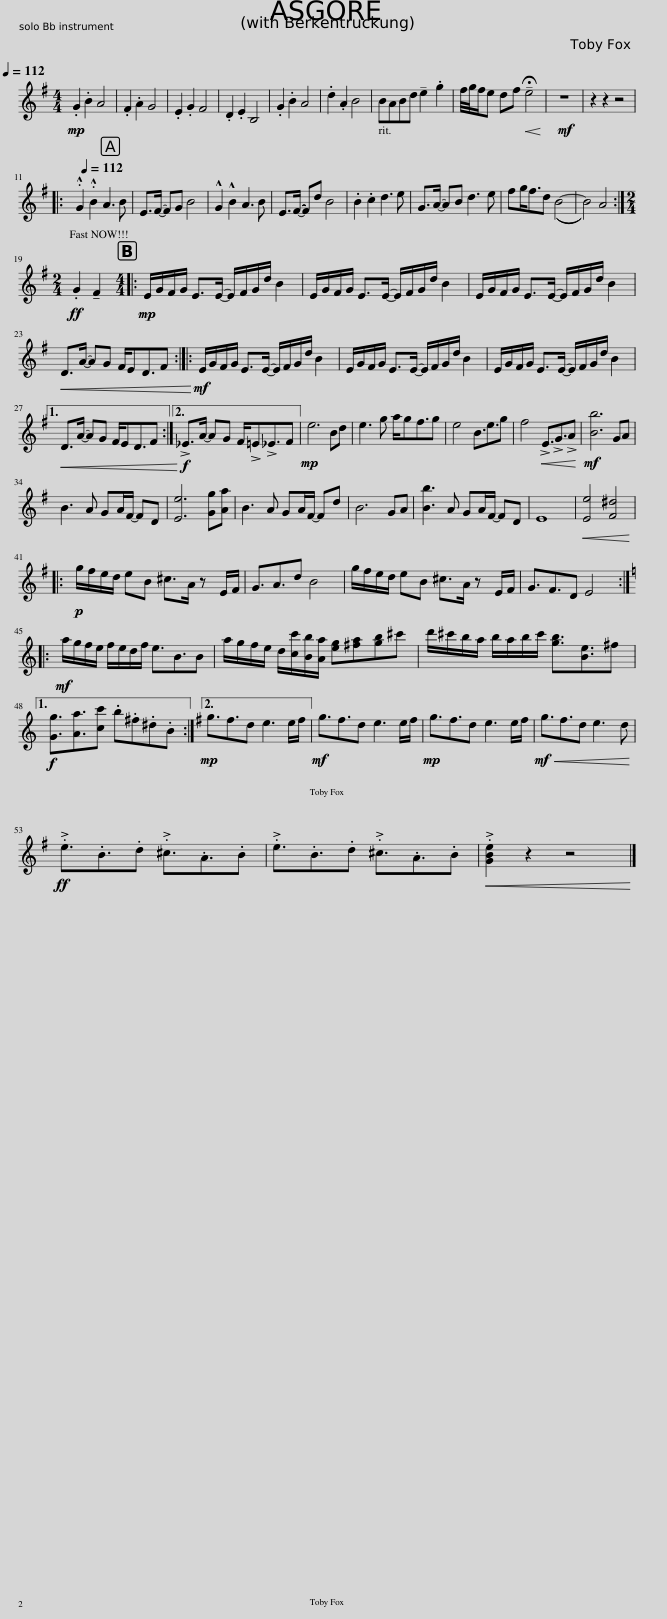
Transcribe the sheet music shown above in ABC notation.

X:1
L:1/8
Q:1/4=112
M:4/4
I:linebreak $
K:G
V:1 treble
V:1
!mp! .G2 .B2 A4 | .F2 .A2 G4 | .E2 .G2 F4 | .D2 .E2 B,4 | .G2 .B2 A4 | %5
 .d2 .A2 B4 | BABd !tenuto!e2 .g2 | f/4g/4f/e df!<(! !tenuto!!fermata!e4!<)! |!mf! z8 | z2 z2 z4 |:$ %10
[Q:1/4=112] .G2 .B2 A3 B | E>(F- F)G B4 | !^!G2 !^!B2 A3 B | E>((((F- F))))d B4 | .B2 .c2 d3 e | %15
 G>(A- A)B d3 e | fg<fd (((B4- | B4))) A4 :|$[M:2/4]!ff! .G2 !tenuto!F2 |:[M:4/4]!mp! E/G/F/G/ E>(E- E/)F/G/d/ B2 | %20
 E/G/F/G/ E>(E- E/)F/G/d/ B2 | E/G/F/G/ E>(E- E/)F/G/d/ B2 |$!<(! D>(A- A)G F/ED3/2F!<)! ::!mf! E/G/F/G/ E>(E- E/)F/G/d/ B2 | E/G/F/G/ E>(E- E/)F/G/d/ B2 | %25
 E/G/F/G/ E>(E- E/)F/G/d/ B2 |1$!<(! D>(A- A)G F/ED3/2F!<)! :|2!f! !>!_E>A- AG F/!>!=E!>!_E3/2F ||!mp! e6 Bd | e3 g a/gf3/2g | %30
 e4 B3/2e3/2g | f4!<(! !>!E3/2!>!G3/2!>!A!<)! |!mf! [Bb]6 GA |$ B3 A GA/F/- FD | [Ee]6 [Gg][Aa] | %35
 B3 A GA/F/- Fd | B6 GA | [Bb]3 A GA/F/- FD | E8 |!<(! [Ee]4 [F^d]4!<)! |:$ %40
!p! g/f/e/d/ eB ^c>A z E/F/ | G3/2A3/2d B4 | g/f/e/d/ eB ^c>A z E/F/ | G3/2F3/2D E4 ::$[K:C]!mf! a/g/f/e/ f/e/d/f/ e3/2B3/2B | %45
 a/g/f/e/ d/[cc']/[Bb]/[Aa]/ [eg][^fa][gb]^c' | d'/^c'/b/a/ b/a/b/c'/ [gb]3/2[Be]3/2^f |1$!f! [Gg]3/2[Aa]3/2[cc'] .b.^f.^d.B :|2[K:G]!mp! g3/2f3/2d e3 e/f/ ||!mf! g3/2f3/2d e3 e/f/ | %50
!mp! g3/2f3/2d e3 e/f/ |!mf!!<(! g3/2f3/2d e3 d!<)! |$!ff! .e3/2.B3/2.d .^c3/2.A3/2.B | .e3/2.B3/2.d .^c3/2.A3/2.B |!<(! .[GBe]2 z2 z4!<)! |] %55
